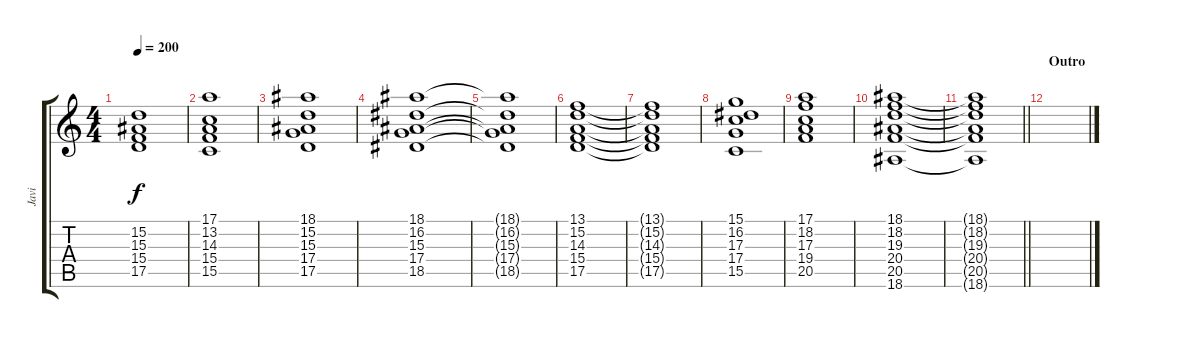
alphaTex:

\track ("Javi" "Javi") {instrument pad2warm}
\staff {score tabs}
\tuning (E4 B3 G3 D3 A2 E2) {hide}
\ts (4 4)
\tempo 200
\clef g2
\ks c
(15.2 15.3 15.4 17.5).1{dy f} |
(17.1 13.2 14.3 15.4 15.5).1 |
(18.1 15.2 15.3 17.4 17.5).1 |
(18.1 16.2 15.3 17.4 18.5).1 |
(18.1{t} 16.2{t} 15.3{t} 17.4{t} 18.5{t}).1 |
(13.1 15.2 14.3 15.4 17.5).1 |
(13.1{t} 15.2{t} 14.3{t} 15.4{t} 17.5{t}).1 |
(15.1 16.2 17.3 17.4 15.5).1 |
(17.1 18.2 17.3 19.4 20.5).1 |
(18.1 18.2 19.3 20.4 20.5 18.6).1 |
\barLineRight lightlight
(18.1{t} 18.2{t} 19.3{t} 20.4{t} 20.5{t} 18.6{t}).1 |
\section ("" "Outro")
